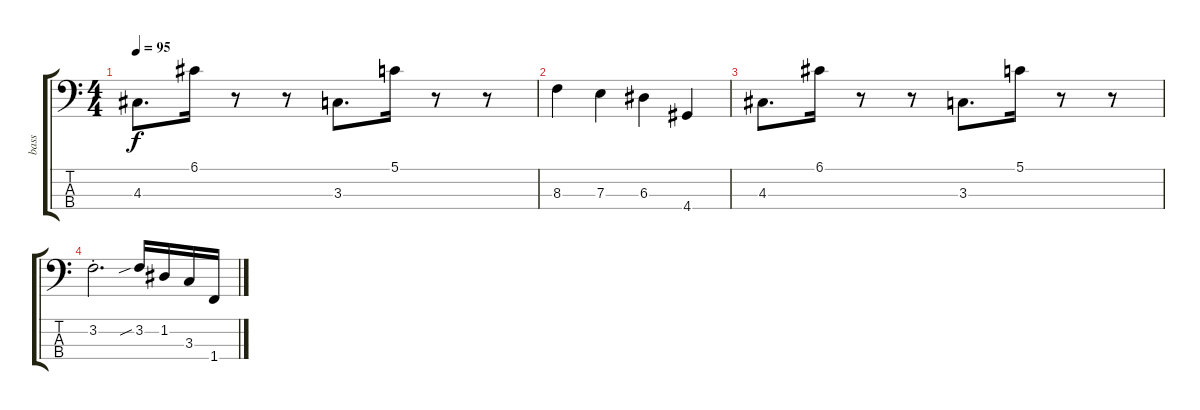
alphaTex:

\track ("bass" "bass") {instrument electricbassfinger}
\staff {score tabs}
\tuning (G2 D2 A1 E1) {hide}
\ts (4 4)
\tempo 95
\clef f4
\ks c
4.3.8{d dy f instrument slapbass1} 6.1.16 r.8 r.8 3.3.8{d} 5.1.16 r.8 r.8 |
8.3.4{instrument electricbassfinger} 7.3.4 6.3.4 4.4.4 |
4.3.8{d instrument slapbass1} 6.1.16 r.8 r.8 3.3.8{d} 5.1.16 r.8 r.8 |
3.2{st}.2{d instrument electricbassfinger} 3.2{sib}.16 1.2.16 3.3.16 1.4.16
